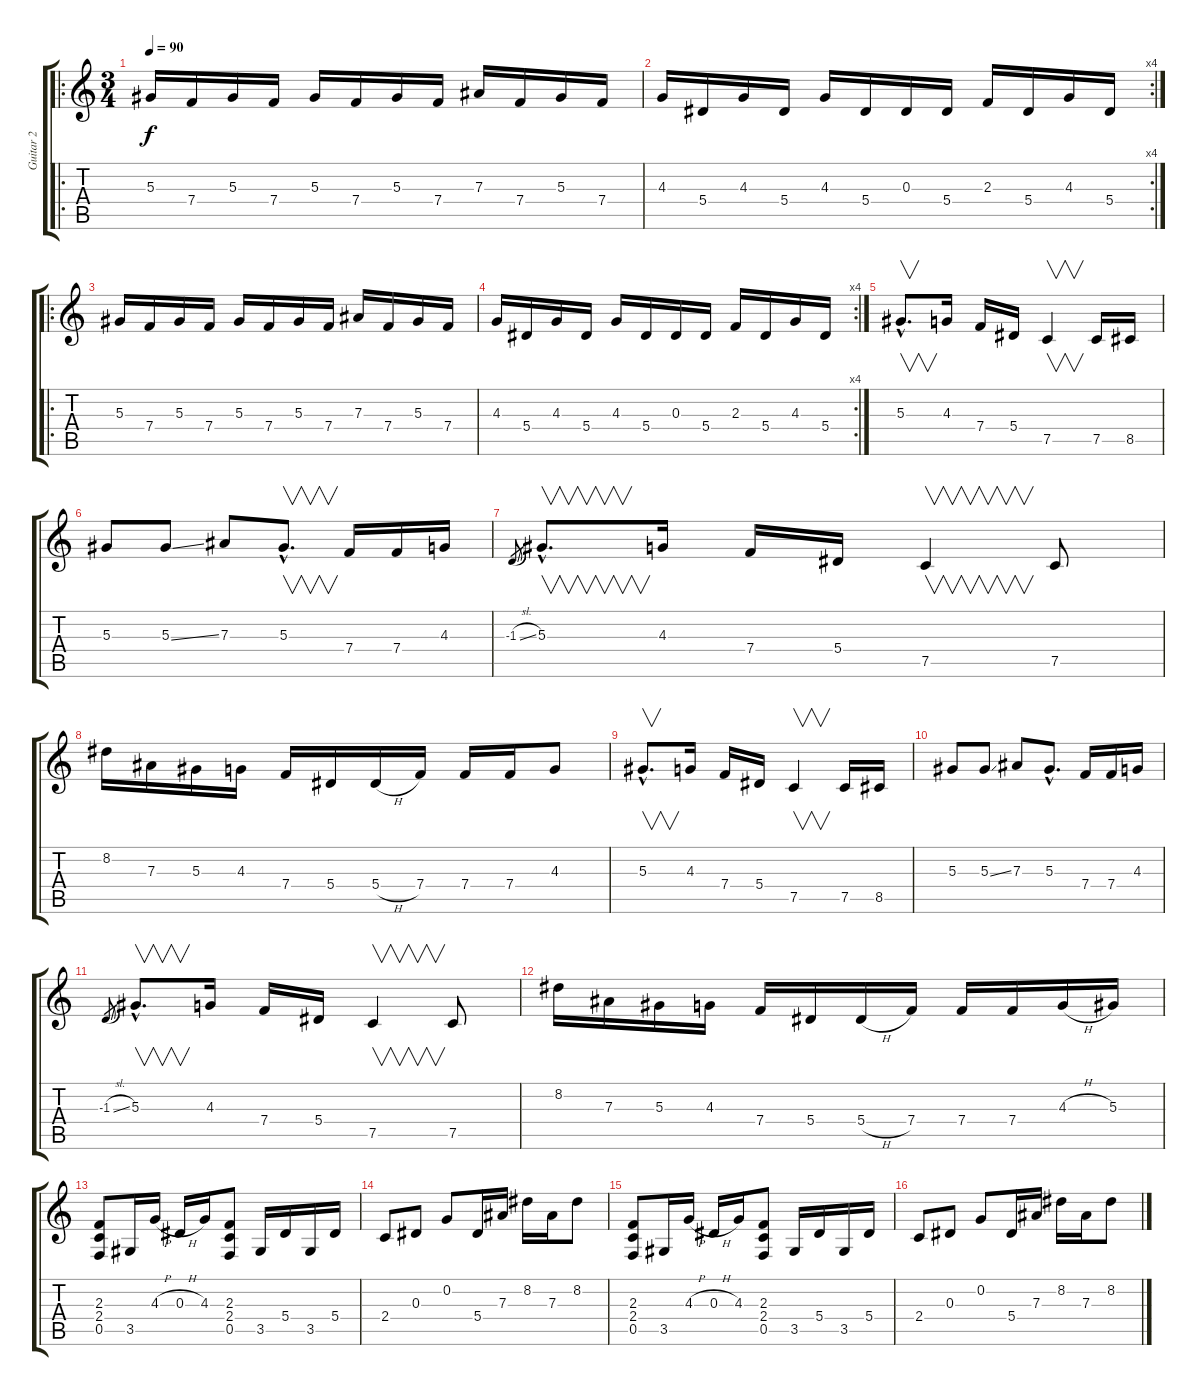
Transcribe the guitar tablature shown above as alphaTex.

\track ("Guitar 2" "Guitar 2") {instrument acousticguitarsteel}
\staff {score tabs}
\tuning (C4 G3 Eb3 Bb2 F2 C2) {hide}
\ro
\ts (3 4)
\tempo 90
\clef g2
\ks c
5.3.16{dy f instrument acousticguitarsteel} 7.4.16 5.3.16 7.4.16 5.3.16 7.4.16 5.3.16 7.4.16 7.3.16 7.4.16 5.3.16 7.4.16 |
\rc 4
4.3.16 5.4.16 4.3.16 5.4.16 4.3.16 5.4.16 0.3.16 5.4.16 2.3.16 5.4.16 4.3.16 5.4.16 |
\ro
5.3.16 7.4.16 5.3.16 7.4.16 5.3.16 7.4.16 5.3.16 7.4.16 7.3.16 7.4.16 5.3.16 7.4.16 |
\rc 4
4.3.16 5.4.16 4.3.16 5.4.16 4.3.16 5.4.16 0.3.16 5.4.16 2.3.16 5.4.16 4.3.16 5.4.16 |
5.3{hac}.8{v d} 4.3.16 7.4.16 5.4.16 7.5.4{v} 7.5.16 8.5.16 |
5.3.8 5.3{ss}.8 7.3.8 5.3{hac}.8{v d} 7.4.16 7.4.16 4.3.16 |
-1.3{sl}.8{gr} 5.3{hac}.8{v d} 4.3.16 7.4.16 5.4.16 7.5.4{v} 7.5.8 |
8.2.16 7.3.16 5.3.16 4.3.16 7.4.16 5.4.16 5.4{h}.16 7.4.16 7.4.16 7.4.16 4.3.8 |
5.3{hac}.8{v d} 4.3.16 7.4.16 5.4.16 7.5.4{v} 7.5.16 8.5.16 |
5.3.8 5.3{ss}.8 7.3.8 5.3{hac}.8{d} 7.4.16 7.4.16 4.3.16 |
-1.3{sl}.8{gr} 5.3{hac}.8{v d} 4.3.16 7.4.16 5.4.16 7.5.4{v} 7.5.8 |
8.2.16 7.3.16 5.3.16 4.3.16 7.4.16 5.4.16 5.4{h}.16 7.4.16 7.4.16 7.4.16 4.3{h}.16 5.3.16 |
(2.3 2.4 0.5).8{instrument overdrivenguitar} 3.5.16 4.3{h}.16 0.3{h}.16 4.3.16 (2.3 2.4 0.5).8 3.5.16 5.4.16 3.5.16 5.4.16 |
2.4.8 0.3.8 0.2.8 5.4.16 7.3.16 8.2.16 7.3.16 8.2.8 |
(2.3 2.4 0.5).8 3.5.16 4.3{h}.16 0.3{h}.16 4.3.16 (2.3 2.4 0.5).8 3.5.16 5.4.16 3.5.16 5.4.16 |
2.4.8 0.3.8 0.2.8 5.4.16 7.3.16 8.2.16 7.3.16 8.2.8
